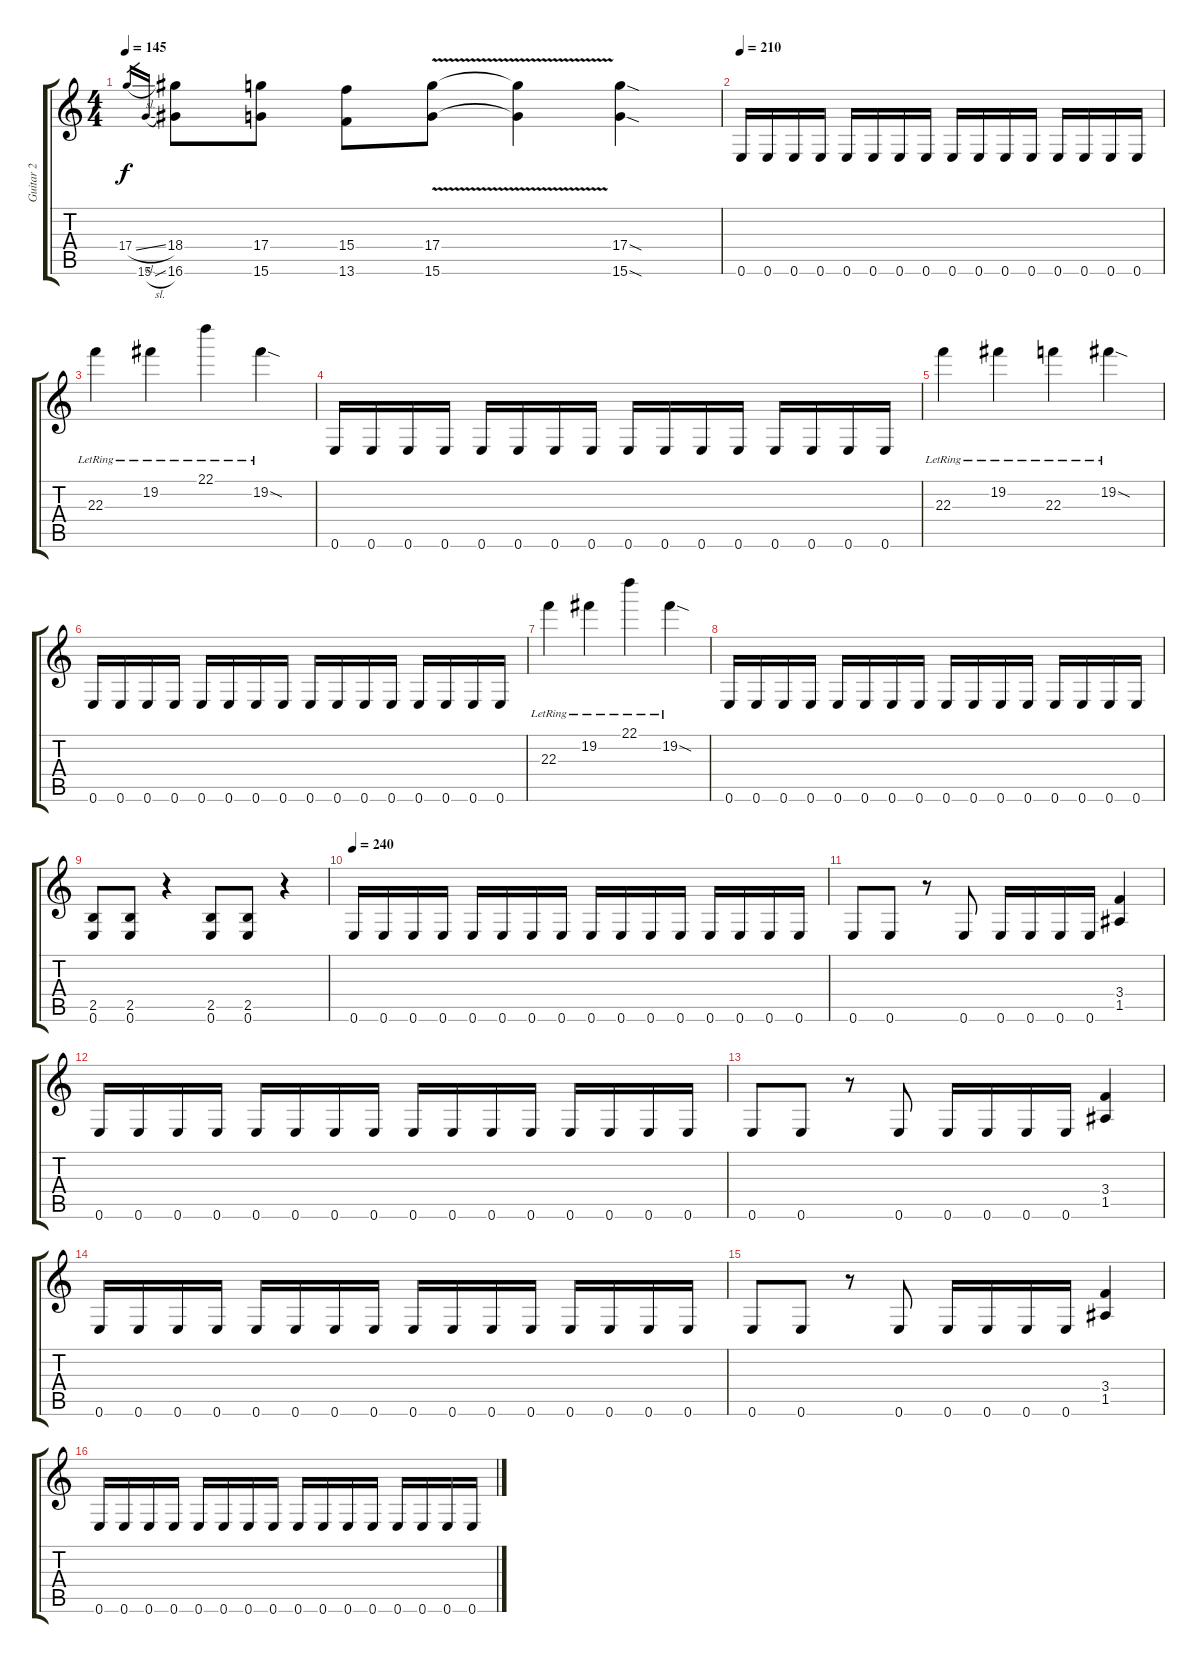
\track ("Guitar 2" "Guitar 2") {instrument distortionguitar}
\staff {score tabs}
\tuning (E4 B3 G3 D3 A2 E2) {hide}
\ts (4 4)
\tempo 145
\clef g2
\ks c
17.4{sl}.16{gr dy f} 15.6{sl}.16{gr} (18.4 16.6).8 (17.4 15.6).8 (15.4 13.6).8 (17.4{v} 15.6{v}).8 (17.4{t} 15.6{t}).4 (17.4{sod} 15.6{sod}).4 |
\tempo 210
0.6.16 0.6.16 0.6.16 0.6.16 0.6.16 0.6.16 0.6.16 0.6.16 0.6.16 0.6.16 0.6.16 0.6.16 0.6.16 0.6.16 0.6.16 0.6.16 |
22.3{lr}.4 19.2{lr}.4 22.1{lr}.4 19.2{sod lr}.4 |
0.6.16 0.6.16 0.6.16 0.6.16 0.6.16 0.6.16 0.6.16 0.6.16 0.6.16 0.6.16 0.6.16 0.6.16 0.6.16 0.6.16 0.6.16 0.6.16 |
22.3{lr}.4 19.2{lr}.4 22.3{lr}.4 19.2{sod lr}.4 |
0.6.16 0.6.16 0.6.16 0.6.16 0.6.16 0.6.16 0.6.16 0.6.16 0.6.16 0.6.16 0.6.16 0.6.16 0.6.16 0.6.16 0.6.16 0.6.16 |
22.3{lr}.4 19.2{lr}.4 22.1{lr}.4 19.2{sod lr}.4 |
0.6.16 0.6.16 0.6.16 0.6.16 0.6.16 0.6.16 0.6.16 0.6.16 0.6.16 0.6.16 0.6.16 0.6.16 0.6.16 0.6.16 0.6.16 0.6.16 |
(2.5 0.6).8 (2.5 0.6).8 r.4 (2.5 0.6).8 (2.5 0.6).8 r.4 |
\tempo 240
0.6.16 0.6.16 0.6.16 0.6.16 0.6.16 0.6.16 0.6.16 0.6.16 0.6.16 0.6.16 0.6.16 0.6.16 0.6.16 0.6.16 0.6.16 0.6.16 |
0.6.8 0.6.8 r.8 0.6.8 0.6.16 0.6.16 0.6.16 0.6.16 (3.4 1.5).4 |
0.6.16 0.6.16 0.6.16 0.6.16 0.6.16 0.6.16 0.6.16 0.6.16 0.6.16 0.6.16 0.6.16 0.6.16 0.6.16 0.6.16 0.6.16 0.6.16 |
0.6.8 0.6.8 r.8 0.6.8 0.6.16 0.6.16 0.6.16 0.6.16 (3.4 1.5).4 |
0.6.16 0.6.16 0.6.16 0.6.16 0.6.16 0.6.16 0.6.16 0.6.16 0.6.16 0.6.16 0.6.16 0.6.16 0.6.16 0.6.16 0.6.16 0.6.16 |
0.6.8 0.6.8 r.8 0.6.8 0.6.16 0.6.16 0.6.16 0.6.16 (3.4 1.5).4 |
0.6.16 0.6.16 0.6.16 0.6.16 0.6.16 0.6.16 0.6.16 0.6.16 0.6.16 0.6.16 0.6.16 0.6.16 0.6.16 0.6.16 0.6.16 0.6.16
